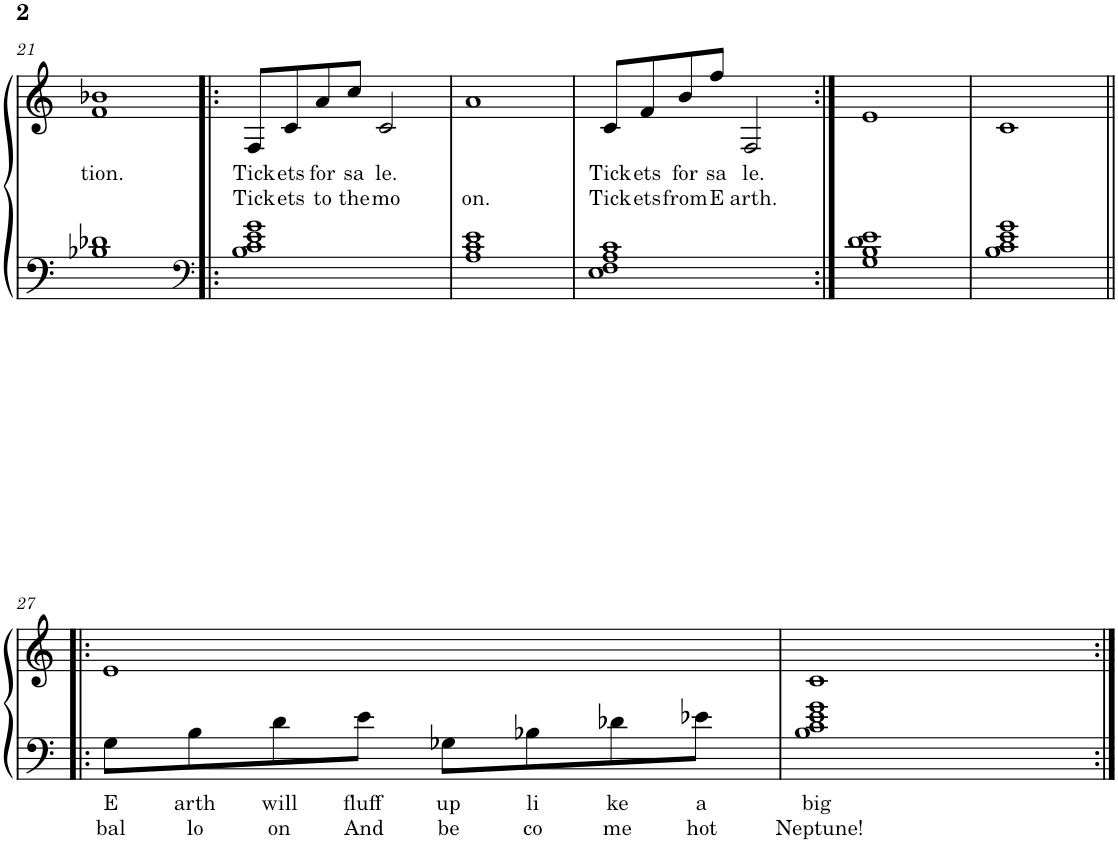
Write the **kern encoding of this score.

**kern	**text	**text	**kern	**text	**text	**text
*part1	*part1	*part1	*part1	*part1	*part1	*part1
*staff2	*staff2	*staff2	*staff1	*staff1	*staff1	*staff1
*I"Electric Piano	*	*	*	*	*	*
*I'El. Pno.	*	*	*	*	*	*
!!LO:PB:g=z
*clefF4	*	*	*clefG2	*	*	*
*k[]	*	*	*k[]	*	*	*
*M4/4	*	*	*M4/4	*	*	*
=21	=21	=21	=21	=21	=21	=21
!	!	!	!	!	!LO:LY:b	!
1B-X 1d-X	.	.	1f 1b-X	.	tion.	.
=22!|:	=22!|:	=22!|:	=22!|:	=22!|:	=22!|:	=22!|:
*clefF4	*	*	*	*	*	*
!	!	!	!	!	!LO:LY:b	!LO:LY:b
1B 1c 1e 1g	.	.	8F/L	.	Tick	Tick
!	!	!	!	!	!LO:LY:b	!LO:LY:b
.	.	.	8c/	.	ets	ets
!	!	!	!	!	!LO:LY:b	!LO:LY:b
.	.	.	8a/	.	for	to
!	!	!	!	!	!LO:LY:b	!LO:LY:b
.	.	.	8cc/J	.	sa	the
!	!	!	!	!	!LO:LY:b	!LO:LY:b
.	.	.	2c/	.	le.	mo
=23	=23	=23	=23	=23	=23	=23
!	!	!	!	!	!	!LO:LY:b
1A 1c 1e	.	.	1a	.	.	on.
=24	=24	=24	=24	=24	=24	=24
!	!	!	!	!	!LO:LY:b	!LO:LY:b
1E 1F 1A 1c	.	.	8c/L	.	Tick	Tick
!	!	!	!	!	!LO:LY:b	!LO:LY:b
.	.	.	8f/	.	ets	ets
!	!	!	!	!	!LO:LY:b	!LO:LY:b
.	.	.	8b/	.	for	from
!	!	!	!	!	!LO:LY:b	!LO:LY:b
.	.	.	8ff/J	.	sa	E
!	!	!	!	!	!LO:LY:b	!LO:LY:b
.	.	.	2F/	.	le.	arth.
=25:|!	=25:|!	=25:|!	=25:|!	=25:|!	=25:|!	=25:|!
1G 1B 1d 1e	.	.	1e	.	.	.
=26	=26	=26	=26	=26	=26	=26
1B 1c 1e 1g	.	.	1c	.	.	.
!!LO:LB:g=z
=27!|:	=27!|:	=27!|:	=27!|:	=27!|:	=27!|:	=27!|:
!	!LO:LY:b	!LO:LY:b	!	!	!	!
8G\L	E	bal	1e	.	.	.
!	!LO:LY:b	!LO:LY:b	!	!	!	!
8B\	arth	lo	.	.	.	.
!	!LO:LY:b	!LO:LY:b	!	!	!	!
8d\	will	on	.	.	.	.
!	!LO:LY:b	!LO:LY:b	!	!	!	!
8e\J	fluff	And	.	.	.	.
!	!LO:LY:b	!LO:LY:b	!	!	!	!
8G-X\L	up	be	.	.	.	.
!	!LO:LY:b	!LO:LY:b	!	!	!	!
8B-X\	li	co	.	.	.	.
!	!LO:LY:b	!LO:LY:b	!	!	!	!
8d-X\	ke	me	.	.	.	.
!	!LO:LY:b	!LO:LY:b	!	!	!	!
8e-X\J	a	hot	.	.	.	.
=28	=28	=28	=28	=28	=28	=28
!	!LO:LY:b	!LO:LY:b	!	!	!	!
1B 1c 1e 1g	big	Neptune!	1c	.	.	.
=:|!	=:|!	=:|!	=:|!	=:|!	=:|!	=:|!
*-	*-	*-	*-	*-	*-	*-
